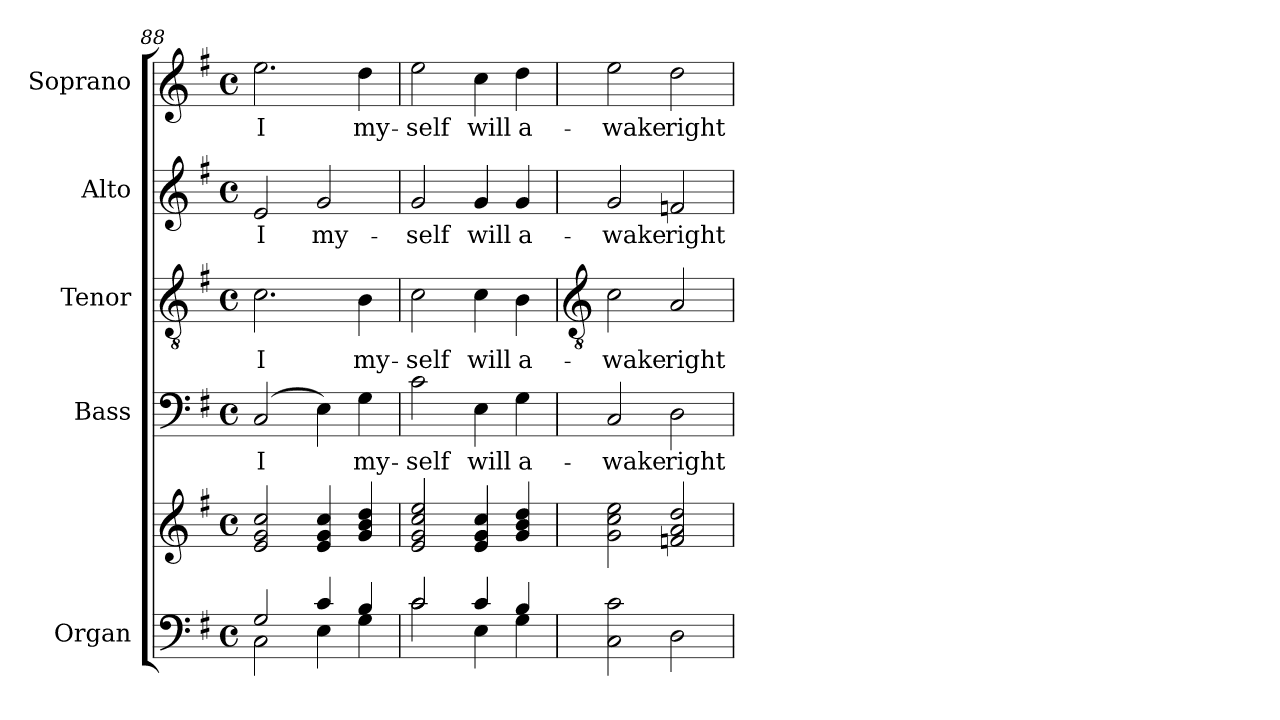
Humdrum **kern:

**kern	**kern	**kern	**text	**kern	**text	**kern	**text	**kern	**text
*part5	*part5	*part4	*part4	*part3	*part3	*part2	*part2	*part1	*part1
*staff6	*staff5	*staff4	*staff4	*staff3	*staff3	*staff2	*staff2	*staff1	*staff1
*I"Organ	*	*I"Bass	*	*I"Tenor	*	*I"Alto	*	*I"Soprano	*
*	*	*I'B	*	*I'T	*	*I'A	*	*I'S	*
*clefF4	*clefG2	*clefF4	*	*clefGv2	*	*clefG2	*	*clefG2	*
*k[f#]	*k[f#]	*k[f#]	*	*k[f#]	*	*k[f#]	*	*k[f#]	*
*G:	*G:	*G:	*	*G:	*	*G:	*	*G:	*
*M4/4	*M4/4	*M4/4	*	*M4/4	*	*M4/4	*	*M4/4	*
*met(c)	*met(c)	*met(c)	*	*met(c)	*	*met(c)	*	*met(c)	*
=88	=88	=88	=88	=88	=88	=88	=88	=88	=88
*^	*^	*	*	*	*	*	*	*	*
!	!	!	!	!	!LO:LY:b	!	!LO:LY:b	!	!LO:LY:b	!	!LO:LY:b
2G/	2C\	2e/ 2g/ 2cc/	1ryy	(<2C	I	2.c	I	2e	I	2.ee	I
!	!	!	!	!	!	!	!	!	!LO:LY:b	!	!
4c/	4E\	4e/ 4g/ 4cc/	.	4E)	.	.	.	2g	my-	.	.
!	!	!	!	!	!LO:LY:b	!	!LO:LY:b	!	!	!	!LO:LY:b
4B/	4G\	4g/ 4b/ 4dd/	.	4G	my-	4B	my-	.	.	4dd	my-
=89	=89	=89	=89	=89	=89	=89	=89	=89	=89	=89	=89
!	!	!	!	!	!LO:LY:b	!	!LO:LY:b	!	!LO:LY:b	!	!LO:LY:b
2c/	2c\	2e/ 2g/ 2cc/ 2ee/	1ryy	2c	-self	2c	-self	2g	-self	2ee	-self
!	!	!	!	!	!LO:LY:b	!	!LO:LY:b	!	!LO:LY:b	!	!LO:LY:b
4c/	4E\	4e/ 4g/ 4cc/	.	4E	will	4c	will	4g	will	4cc	will
!	!	!	!	!	!LO:LY:b	!	!LO:LY:b	!	!LO:LY:b	!	!LO:LY:b
4B/	4G\	4g/ 4b/ 4dd/	.	4G	a-	4B	a-	4g	a-	4dd	a-
*	*	*v	*v	*	*	*	*	*	*	*	*
!!LO:LB:g=z
=90	=90	=90	=90	=90	=90	=90	=90	=90	=90	=90
*	*	*	*	*	*clefGv2	*	*	*	*	*
!	!	!	!	!LO:LY:b	!	!LO:LY:b	!	!LO:LY:b	!	!LO:LY:b
1ryy	2C\ 2c\	2g\ 2cc\ 2ee\	2C	-wake	2c	-wake	2g	-wake	2ee	-wake
!	!	!	!	!LO:LY:b	!	!LO:LY:b	!	!LO:LY:b	!	!LO:LY:b
.	2D\	2fn 2a 2dd	2D	right	2A	right	2fn	right	2dd	right
*v	*v	*	*	*	*	*	*	*	*	*
=	=	=	=	=	=	=	=	=	=
*-	*-	*-	*-	*-	*-	*-	*-	*-	*-
